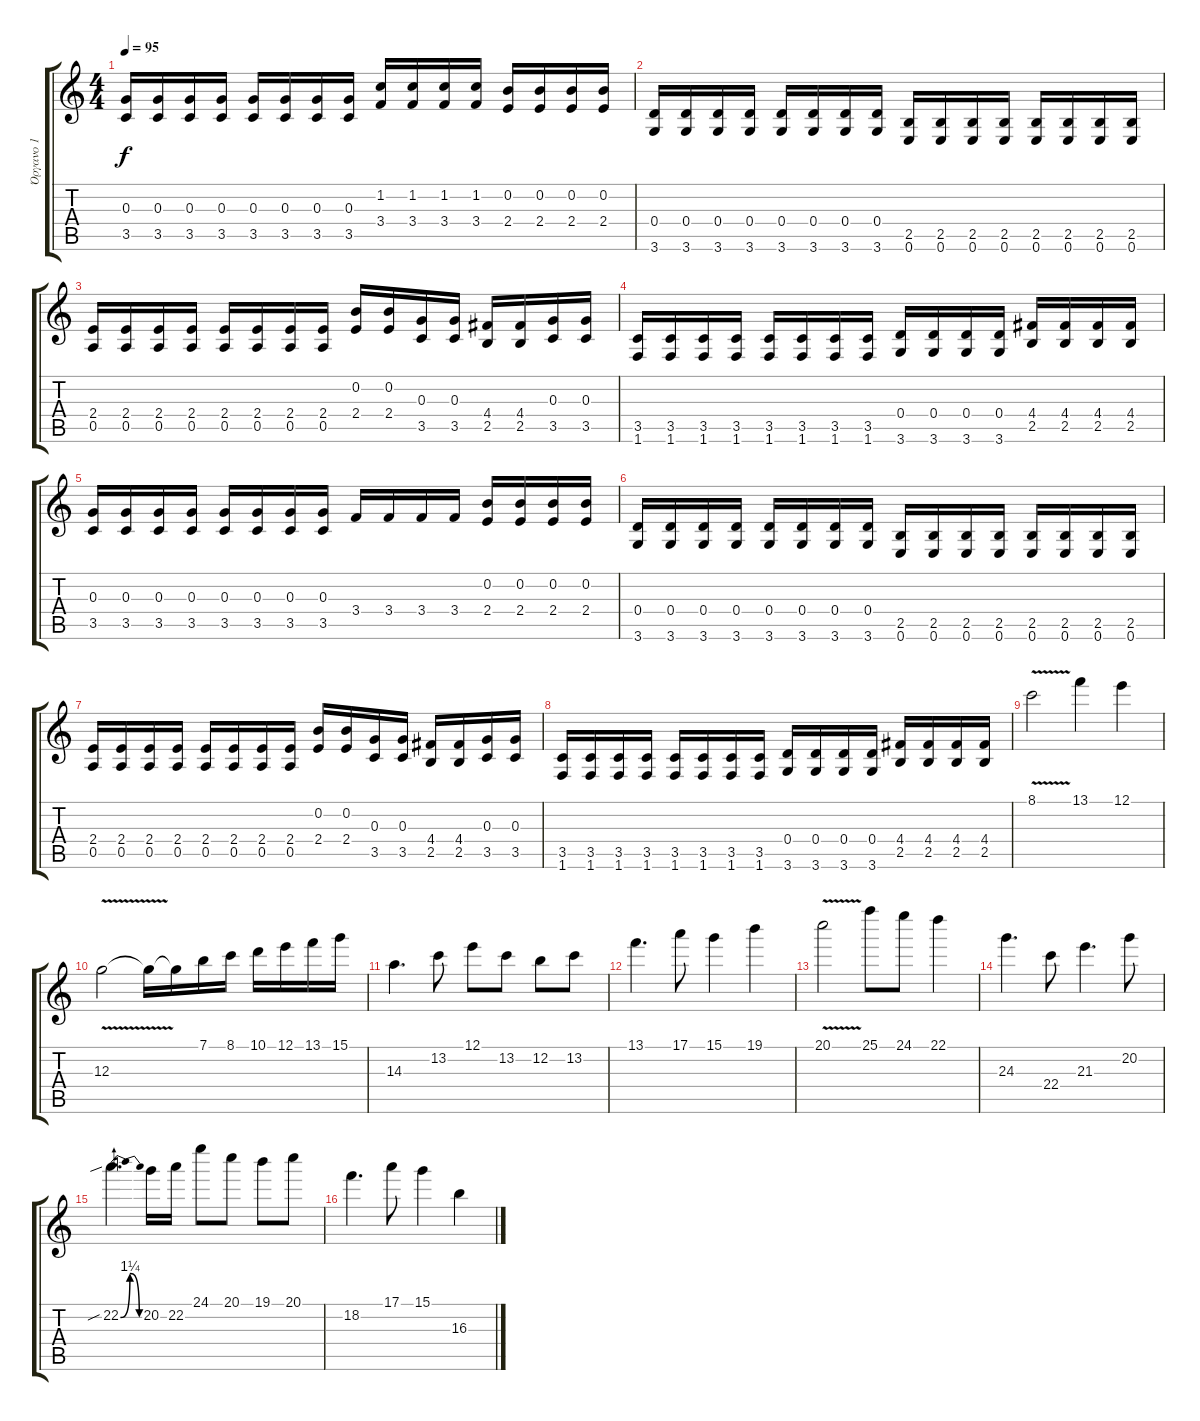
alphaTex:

\track ("Όργανο 1" "Όργανο 1") {instrument overdrivenguitar}
\staff {score tabs}
\tuning (E4 B3 G3 D3 A2 E2) {hide}
\ts (4 4)
\tempo 95
\clef g2
\ks c
(0.3 3.5).16{dy f} (0.3 3.5).16 (0.3 3.5).16 (0.3 3.5).16 (0.3 3.5).16 (0.3 3.5).16 (0.3 3.5).16 (0.3 3.5).16 (1.2 3.4).16 (1.2 3.4).16 (1.2 3.4).16 (1.2 3.4).16 (0.2 2.4).16 (0.2 2.4).16 (0.2 2.4).16 (0.2 2.4).16 |
(0.4 3.6).16 (0.4 3.6).16 (0.4 3.6).16 (0.4 3.6).16 (0.4 3.6).16 (0.4 3.6).16 (0.4 3.6).16 (0.4 3.6).16 (2.5 0.6).16 (2.5 0.6).16 (2.5 0.6).16 (2.5 0.6).16 (2.5 0.6).16 (2.5 0.6).16 (2.5 0.6).16 (2.5 0.6).16 |
(2.4 0.5).16 (2.4 0.5).16 (2.4 0.5).16 (2.4 0.5).16 (2.4 0.5).16 (2.4 0.5).16 (2.4 0.5).16 (2.4 0.5).16 (0.2 2.4).16 (0.2 2.4).16 (0.3 3.5).16 (0.3 3.5).16 (4.4 2.5).16 (4.4 2.5).16 (0.3 3.5).16 (0.3 3.5).16 |
(3.5 1.6).16 (3.5 1.6).16 (3.5 1.6).16 (3.5 1.6).16 (3.5 1.6).16 (3.5 1.6).16 (3.5 1.6).16 (3.5 1.6).16 (0.4 3.6).16 (0.4 3.6).16 (0.4 3.6).16 (0.4 3.6).16 (4.4 2.5).16 (4.4 2.5).16 (4.4 2.5).16 (4.4 2.5).16 |
(0.3 3.5).16 (0.3 3.5).16 (0.3 3.5).16 (0.3 3.5).16 (0.3 3.5).16 (0.3 3.5).16 (0.3 3.5).16 (0.3 3.5).16 3.4.16 3.4.16 3.4.16 3.4.16 (0.2 2.4).16 (0.2 2.4).16 (0.2 2.4).16 (0.2 2.4).16 |
(0.4 3.6).16 (0.4 3.6).16 (0.4 3.6).16 (0.4 3.6).16 (0.4 3.6).16 (0.4 3.6).16 (0.4 3.6).16 (0.4 3.6).16 (2.5 0.6).16 (2.5 0.6).16 (2.5 0.6).16 (2.5 0.6).16 (2.5 0.6).16 (2.5 0.6).16 (2.5 0.6).16 (2.5 0.6).16 |
(2.4 0.5).16 (2.4 0.5).16 (2.4 0.5).16 (2.4 0.5).16 (2.4 0.5).16 (2.4 0.5).16 (2.4 0.5).16 (2.4 0.5).16 (0.2 2.4).16 (0.2 2.4).16 (0.3 3.5).16 (0.3 3.5).16 (4.4 2.5).16 (4.4 2.5).16 (0.3 3.5).16 (0.3 3.5).16 |
(3.5 1.6).16 (3.5 1.6).16 (3.5 1.6).16 (3.5 1.6).16 (3.5 1.6).16 (3.5 1.6).16 (3.5 1.6).16 (3.5 1.6).16 (0.4 3.6).16 (0.4 3.6).16 (0.4 3.6).16 (0.4 3.6).16 (4.4 2.5).16 (4.4 2.5).16 (4.4 2.5).16 (4.4 2.5).16 |
8.1{v}.2 13.1.4 12.1.4 |
12.3{v}.2 12.3{t}.16 12.3{t}.16 7.1.16 8.1.16 10.1.16 12.1.16 13.1.16 15.1.16 |
14.3.4{d} 13.2.8 12.1.8 13.2.8 12.2.8 13.2.8 |
13.1.4{d} 17.1.8 15.1.4 19.1.4 |
20.1{v}.2 25.1.8 24.1.8 22.1.4 |
24.3.4{d} 22.4.8 21.3.4{d} 20.2.8 |
22.2{be (bendrelease 0 0 15 5 15 5 60 0) sib}.4{d} 20.2.16 22.2.16 24.1.8 20.1.8 19.1.8 20.1.8 |
18.2.4{d} 17.1.8 15.1.4 16.3.4
